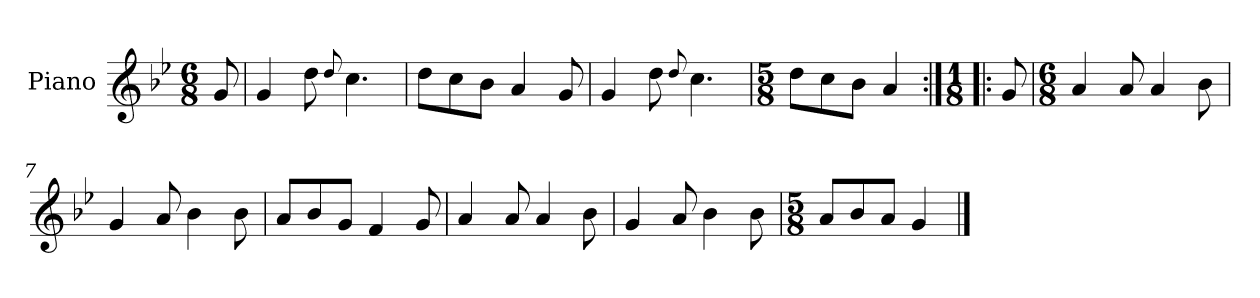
**kern
*part1
*staff1
*I"Piano
*I'Pno.
*clefG2
*k[b-e-]
*M6/8
=
8g/
=1
4g/
8dd\
8qqdd/
4.cc\
=2
8dd\L
8cc\
8b-\J
4a/
8g/
=3
4g/
8dd\
8qqdd/
4.cc\
=4
*M5/8
8dd\L
8cc\
8b-\J
4a/
=5:|!|:
*M1/8
8g/
=6
*M6/8
4a/
8a/
4a/
8b-\
=7
4g/
8a/
4b-\
8b-\
!!LO:LB:g=z
=8
8a/L
8b-/
8g/J
4f/
8g/
=9
4a/
8a/
4a/
8b-\
=10
4g/
8a/
4b-\
8b-\
=11
*M5/8
8a/L
8b-/
8a/J
4g/
==
*-
